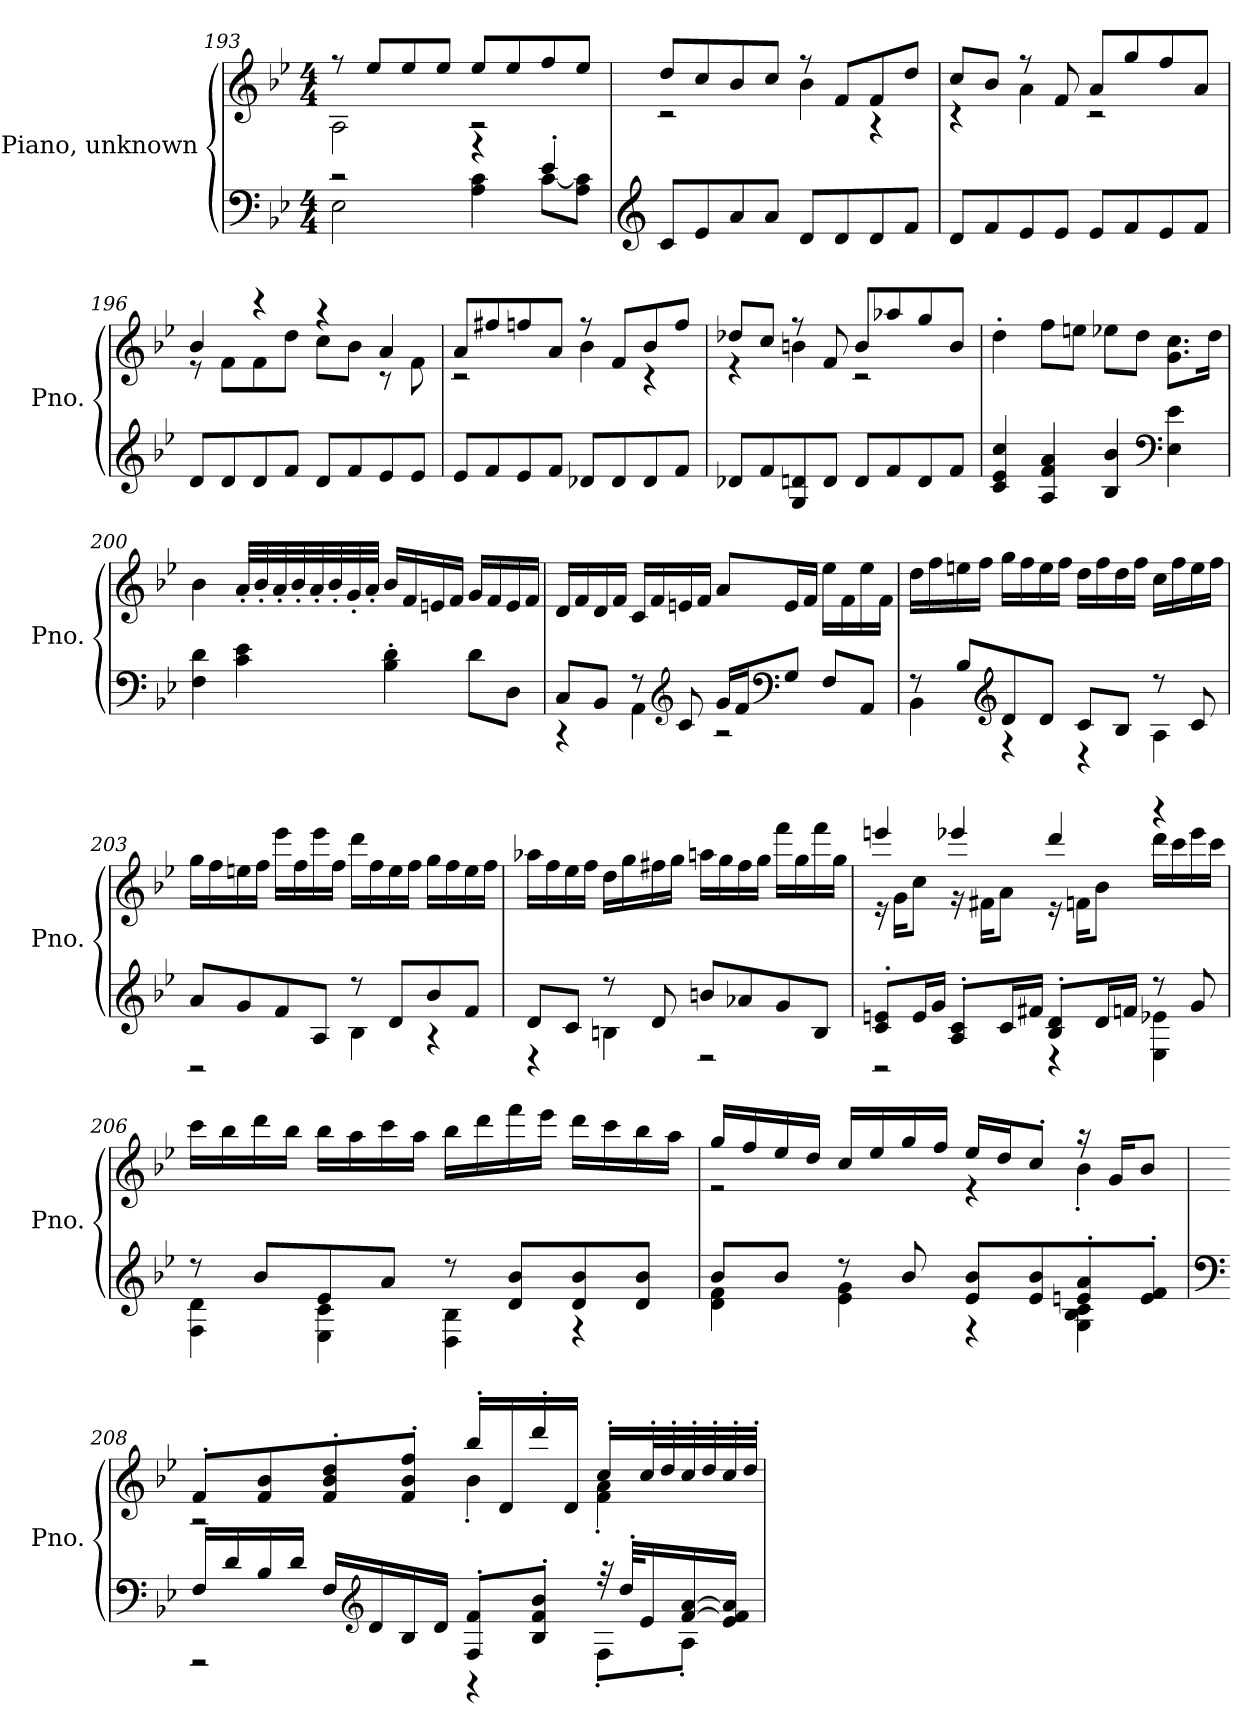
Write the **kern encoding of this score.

**kern	**kern
*part1	*part1
*staff2	*staff1
*I"Piano, unknown	*
*I'Pno.	*
*clefF4	*clefG2
*k[b-e-]	*k[b-e-]
*M4/4	*M4/4
=193	=193
*^	*^
2r	2E-\	8r	2A\
.	.	8ee-/L	.
.	.	8ee-/	.
.	.	8ee-/J	.
4r	4A\ 4c\	8ee-/L	2r
.	.	8ee-/	.
4e-'/	[8c\L	8ff/	.
.	8A\ 8c\]J	8ee-/J	.
*v	*v	*	*
!!LO:LB:g=z	!!
=194	=194	=194
*clefG2	*	*
8c/L	8dd/L	2r
8e-/	8cc/	.
8a/	8b-/	.
8a/J	8cc/J	.
8d/L	8r	4b-\
8d/	8f/L	.
8d/	8f/	4r
8f/J	8dd/J	.
=195	=195	=195
8d/L	8cc/L	4r
8f/	8b-/J	.
8e-/	8r	4a\
8e-/J	8f/	.
8e-/L	8a/L	2r
8f/	8gg/	.
8e-/	8ff/	.
8f/J	8a/J	.
=196	=196	=196
8d/L	4b-/	8r
8d/	.	8f\L
8d/	4r	8f\
8f/J	.	8dd\J
8d/L	4r	8cc\L
8f/	.	8b-\J
8e-/	4a/	8r
8e-/J	.	8f\
=197	=197	=197
8e-/L	8a/L	2r
8f/	8ff#X/	.
8e-/	8ffn/	.
8f/J	8a/J	.
8d-X/L	8r	4b-\
8d-/	8f/L	.
8d-/	8b-/	4r
8f/J	8ff/J	.
!!LO:LB:g=z	!!
=198	=198	=198
8d-X/L	8dd-X/L	4r
8f/	8cc/J	.
8G/ 8dn/	8r	4bn\
8d/J	8f/	.
8d/L	8b/L	2r
8f/	8aa-X/	.
8d/	8gg/	.
8f/J	8b/J	.
*	*v	*v
=199	=199
4c/ 4e-/ 4cc/	4dd'\
4A/ 4f/ 4a/	8ff\L
.	8een\J
4B-/ 4b-/	8ee-X\L
.	8dd\J
*clefF4	*
4E-\ 4e-\	8.g\ 8.cc\L
.	16dd\Jk
=200	=200
4F\ 4d\	4b-\
4c\ 4e-\	32a'/LLL
.	32b-'/
.	32a'/
.	32b-'/
.	32a'/
.	32b-'/
.	32g'/
.	32a'/JJJ
4B-\' 4d\'	16b-/LL
.	16f/
.	16en/
.	16f/JJ
8d\L	16g/LL
.	16f/
8D\J	16e/
.	16f/JJ
!!LO:LB:g=z
=201	=201
*^	*
8C/L	4r	16d/LL
.	.	16f/
8BB-/J	.	16d/
.	.	16f/JJ
8r	4AA\	16c/LL
.	.	16f/
*clefG2	*	*
8c/	.	16en/
.	.	16f/JJ
16g/LL	2r	8a/L
16f/J	.	.
*clefF4	*	*
8G/J	.	16e/L
.	.	16f/JJ
8F/L	.	16ee-\LL
.	.	16f\
8AA/J	.	16ee-\
.	.	16f\JJ
=202	=202	=202
8r	4BB-\	16dd\LL
.	.	16ff\
8B-/L	.	16een\
.	.	16ff\JJ
*clefG2	*	*
8d/	4r	16gg\LL
.	.	16ff\
8d/J	.	16ee\
.	.	16ff\JJ
8c/L	4r	16dd\LL
.	.	16ff\
8B-/J	.	16dd\
.	.	16ff\JJ
8r	4A\	16cc\LL
.	.	16ff\
8c/	.	16ee\
.	.	16ff\JJ
!!LO:PB:g=z
=203	=203	=203
8a/L	2r	16gg\LL
.	.	16ff\
8g/	.	16een\
.	.	16ff\JJ
8f/	.	16eee-\LL
.	.	16ff\
8A/J	.	16eee-\
.	.	16ff\JJ
8r	4B-\	16ddd\LL
.	.	16ff\
8d/L	.	16ee\
.	.	16ff\JJ
8b-/	4r	16gg\LL
.	.	16ff\
8f/J	.	16ee\
.	.	16ff\JJ
=204	=204	=204
8d/L	4r	16aa-X\LL
.	.	16ff\
8c/J	.	16ee-\
.	.	16ff\JJ
8r	4Bn\	16dd\LL
.	.	16gg\
8d/	.	16ff#X\
.	.	16gg\JJ
8bn/L	2r	16aan\LL
.	.	16gg\
8a-X/	.	16ff#\
.	.	16gg\JJ
8g/	.	16fff\LL
.	.	16gg\
8B/J	.	16fff\
.	.	16gg\JJ
!!LO:LB:g=z
=205	=205	=205
*	*	*^
8c/' 8en/'L	2r	4eeen/	16r
.	.	.	16g\KL
16e/L	.	.	8cc\J
16g/JJ	.	.	.
8A/' 8c/'L	.	4eee-X/	16r
.	.	.	16f#X\KL
16c/L	.	.	8a\J
16f#X/JJ	.	.	.
8B-/' 8d/'L	4r	4ddd/	16r
.	.	.	16fn\KL
16d/L	.	.	8b-\J
16fn/JJ	.	.	.
8r	4E-\ 4e-X\	4r	16ddd\LL
.	.	.	16ccc\
8g/	.	.	16eee-\
.	.	.	16ccc\JJ
*	*	*v	*v
=206	=206	=206
8r	4F\ 4d\	16ccc\LL
.	.	16bb-\
8b-/L	.	16ddd\
.	.	16bb-\JJ
8e-/	4E-\ 4c\	16bb-\LL
.	.	16aa\
8a/J	.	16ccc\
.	.	16aa\JJ
8r	4D\ 4B-\	16bb-\LL
.	.	16ddd\
8d/ 8b-/L	.	16fff\
.	.	16eee-\JJ
8d/ 8b-/	4r	16ddd\LL
.	.	16ccc\
8d/ 8b-/J	.	16bb-\
.	.	16aa\JJ
!!LO:LB:g=z
=207	=207	=207
*	*	*^
8b-/L	4d\ 4f\	16gg/LL	2r
.	.	16ff/	.
8b-/J	.	16ee-/	.
.	.	16dd/JJ	.
8r	4e-\ 4g\	16cc/LL	.
.	.	16ee-/	.
8b-/	.	16gg/	.
.	.	16ff/JJ	.
8e-/ 8b-/L	4r	16ee-/LL	4r
.	.	16dd/J	.
8e-/ 8b-/	.	8cc'/J	.
8en/' 8a/'	4G\ 4B-\ 4c\	16r	4b-'\
.	.	16g/KL	.
8e/' 8f/'J	.	8b-/J	.
=208	=208	=208	=208
*clefF4	*	*	*
16F/LL	2r	8f'/L	2r
16d/	.	.	.
16B-/	.	8f/ 8b-/	.
16d/JJ	.	.	.
16F/LL	.	8f/' 8b-/' 8dd/'	.
*clefG2	*	*	*
16d/	.	.	.
16B-/	.	8f/' 8b-/' 8ff/'J	.
16d/JJ	.	.	.
8F/' 8f/'L	4r	16bb-'/LL	4b-'\
.	.	16d/	.
8B-/' 8f/' 8b-/'J	.	16ddd'/	.
.	.	16d/JJ	.
32r	8F'\L	16cc'/LL	4f\' 4a\'
32dd'/KLL	.	.	.
16e-/	.	32cc'/L	.
.	.	32dd'/	.
[16f/ [16a/	8A'\J	32cc'/	.
.	.	32dd'/	.
16e-/ 16f/] 16a/]JJ	.	32cc'/	.
.	.	32dd'/JJJ	.
*v	*v	*	*
*	*v	*v
=	=
*-	*-
